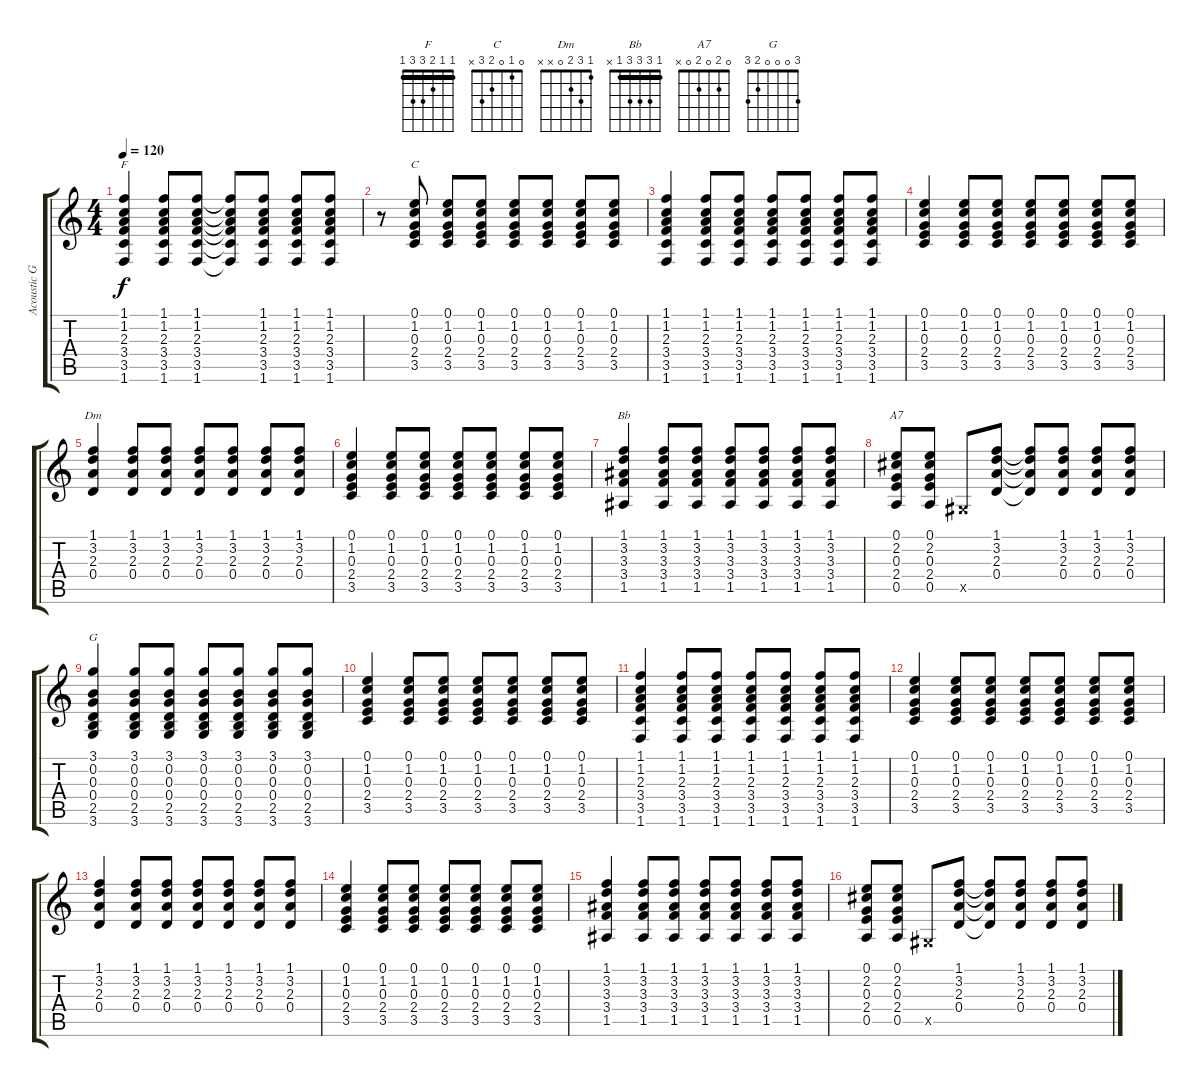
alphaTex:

\track ("Acoustic Guitar" "Acoustic G") {instrument acousticguitarsteel}
\staff {score tabs}
\tuning (E4 B3 G3 D3 A2 E2) {hide}
\chord ("F" 1 1 2 3 3 1) {barre 1}
\chord ("C" 0 1 0 2 3 x)
\chord ("Dm" 1 3 2 0 x x)
\chord ("Bb" 1 3 3 3 1 x) {barre 1}
\chord ("A7" 0 2 0 2 0 x)
\chord ("G" 3 0 0 0 2 3)
\ts (4 4)
\tempo 120
\clef g2
\ks c
(1.1 1.2 2.3 3.4 3.5 1.6).4{ch "F" dy f} (1.1 1.2 2.3 3.4 3.5 1.6).8 (1.1 1.2 2.3 3.4 3.5 1.6).8 (1.1{t} 1.2{t} 2.3{t} 3.4{t} 3.5{t} 1.6{t}).8 (1.1 1.2 2.3 3.4 3.5 1.6).8 (1.1 1.2 2.3 3.4 3.5 1.6).8 (1.1 1.2 2.3 3.4 3.5 1.6).8 |
r.8 (0.1 1.2 0.3 2.4 3.5).8{ch "C"} (0.1 1.2 0.3 2.4 3.5).8 (0.1 1.2 0.3 2.4 3.5).8 (0.1 1.2 0.3 2.4 3.5).8 (0.1 1.2 0.3 2.4 3.5).8 (0.1 1.2 0.3 2.4 3.5).8 (0.1 1.2 0.3 2.4 3.5).8 |
(1.1 1.2 2.3 3.4 3.5 1.6).4 (1.1 1.2 2.3 3.4 3.5 1.6).8 (1.1 1.2 2.3 3.4 3.5 1.6).8 (1.1 1.2 2.3 3.4 3.5 1.6).8 (1.1 1.2 2.3 3.4 3.5 1.6).8 (1.1 1.2 2.3 3.4 3.5 1.6).8 (1.1 1.2 2.3 3.4 3.5 1.6).8 |
(0.1 1.2 0.3 2.4 3.5).4 (0.1 1.2 0.3 2.4 3.5).8 (0.1 1.2 0.3 2.4 3.5).8 (0.1 1.2 0.3 2.4 3.5).8 (0.1 1.2 0.3 2.4 3.5).8 (0.1 1.2 0.3 2.4 3.5).8 (0.1 1.2 0.3 2.4 3.5).8 |
(1.1 3.2 2.3 0.4).4{ch "Dm"} (1.1 3.2 2.3 0.4).8 (1.1 3.2 2.3 0.4).8 (1.1 3.2 2.3 0.4).8 (1.1 3.2 2.3 0.4).8 (1.1 3.2 2.3 0.4).8 (1.1 3.2 2.3 0.4).8 |
(0.1 1.2 0.3 2.4 3.5).4 (0.1 1.2 0.3 2.4 3.5).8 (0.1 1.2 0.3 2.4 3.5).8 (0.1 1.2 0.3 2.4 3.5).8 (0.1 1.2 0.3 2.4 3.5).8 (0.1 1.2 0.3 2.4 3.5).8 (0.1 1.2 0.3 2.4 3.5).8 |
(1.1 3.2 3.3 3.4 1.5).4{ch "Bb"} (1.1 3.2 3.3 3.4 1.5).8 (1.1 3.2 3.3 3.4 1.5).8 (1.1 3.2 3.3 3.4 1.5).8 (1.1 3.2 3.3 3.4 1.5).8 (1.1 3.2 3.3 3.4 1.5).8 (1.1 3.2 3.3 3.4 1.5).8 |
(0.1 2.2 0.3 2.4 0.5).8{ch "A7"} (0.1 2.2 0.3 2.4 0.5).8 -1.5{x}.8 (1.1 3.2 2.3 0.4).8 (1.1{t} 3.2{t} 2.3{t} 0.4{t}).8 (1.1 3.2 2.3 0.4).8 (1.1 3.2 2.3 0.4).8 (1.1 3.2 2.3 0.4).8 |
(3.1 0.2 0.3 0.4 2.5 3.6).4{ch "G"} (3.1 0.2 0.3 0.4 2.5 3.6).8 (3.1 0.2 0.3 0.4 2.5 3.6).8 (3.1 0.2 0.3 0.4 2.5 3.6).8 (3.1 0.2 0.3 0.4 2.5 3.6).8 (3.1 0.2 0.3 0.4 2.5 3.6).8 (3.1 0.2 0.3 0.4 2.5 3.6).8 |
(0.1 1.2 0.3 2.4 3.5).4 (0.1 1.2 0.3 2.4 3.5).8 (0.1 1.2 0.3 2.4 3.5).8 (0.1 1.2 0.3 2.4 3.5).8 (0.1 1.2 0.3 2.4 3.5).8 (0.1 1.2 0.3 2.4 3.5).8 (0.1 1.2 0.3 2.4 3.5).8 |
(1.1 1.2 2.3 3.4 3.5 1.6).4 (1.1 1.2 2.3 3.4 3.5 1.6).8 (1.1 1.2 2.3 3.4 3.5 1.6).8 (1.1 1.2 2.3 3.4 3.5 1.6).8 (1.1 1.2 2.3 3.4 3.5 1.6).8 (1.1 1.2 2.3 3.4 3.5 1.6).8 (1.1 1.2 2.3 3.4 3.5 1.6).8 |
(0.1 1.2 0.3 2.4 3.5).4 (0.1 1.2 0.3 2.4 3.5).8 (0.1 1.2 0.3 2.4 3.5).8 (0.1 1.2 0.3 2.4 3.5).8 (0.1 1.2 0.3 2.4 3.5).8 (0.1 1.2 0.3 2.4 3.5).8 (0.1 1.2 0.3 2.4 3.5).8 |
(1.1 3.2 2.3 0.4).4 (1.1 3.2 2.3 0.4).8 (1.1 3.2 2.3 0.4).8 (1.1 3.2 2.3 0.4).8 (1.1 3.2 2.3 0.4).8 (1.1 3.2 2.3 0.4).8 (1.1 3.2 2.3 0.4).8 |
(0.1 1.2 0.3 2.4 3.5).4 (0.1 1.2 0.3 2.4 3.5).8 (0.1 1.2 0.3 2.4 3.5).8 (0.1 1.2 0.3 2.4 3.5).8 (0.1 1.2 0.3 2.4 3.5).8 (0.1 1.2 0.3 2.4 3.5).8 (0.1 1.2 0.3 2.4 3.5).8 |
(1.1 3.2 3.3 3.4 1.5).4 (1.1 3.2 3.3 3.4 1.5).8 (1.1 3.2 3.3 3.4 1.5).8 (1.1 3.2 3.3 3.4 1.5).8 (1.1 3.2 3.3 3.4 1.5).8 (1.1 3.2 3.3 3.4 1.5).8 (1.1 3.2 3.3 3.4 1.5).8 |
(0.1 2.2 0.3 2.4 0.5).8 (0.1 2.2 0.3 2.4 0.5).8 -1.5{x}.8 (1.1 3.2 2.3 0.4).8 (1.1{t} 3.2{t} 2.3{t} 0.4{t}).8 (1.1 3.2 2.3 0.4).8 (1.1 3.2 2.3 0.4).8 (1.1 3.2 2.3 0.4).8
